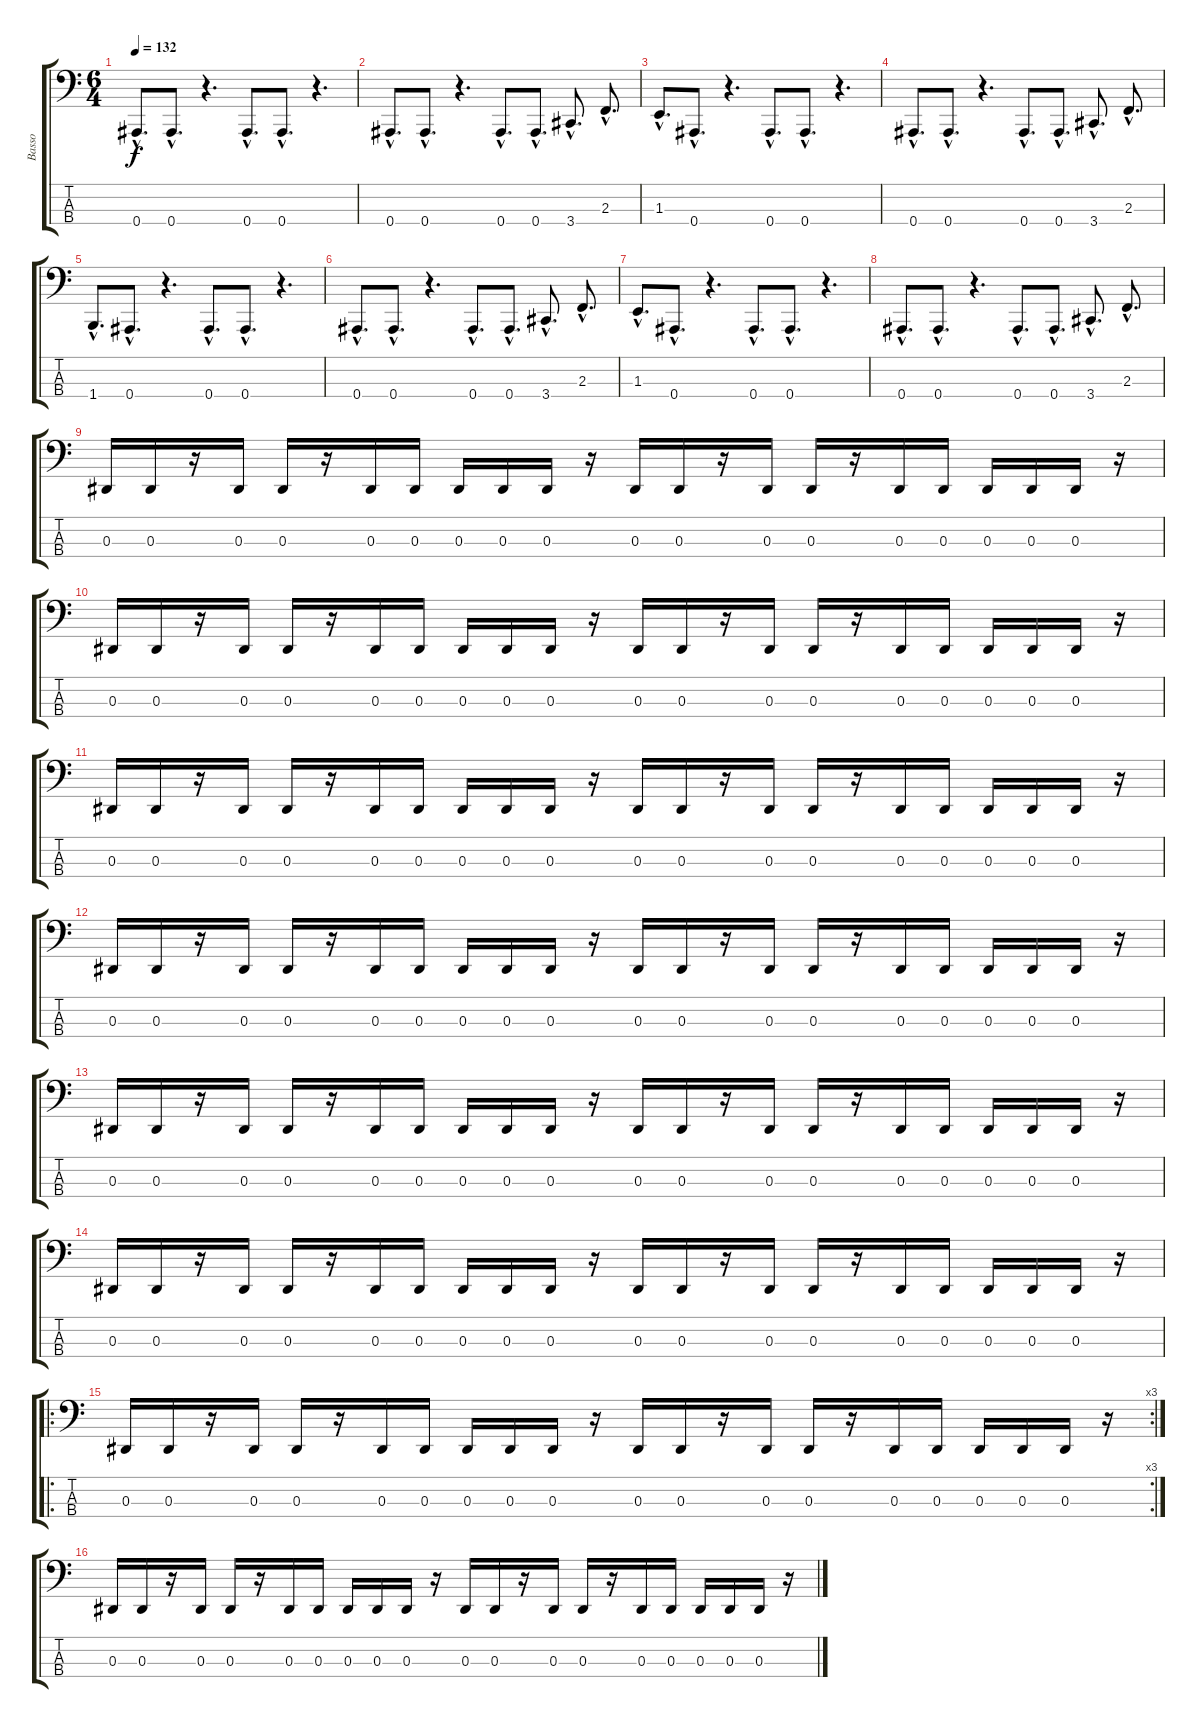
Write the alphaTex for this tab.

\track ("Basso" "Basso") {instrument slapbass2}
\staff {score tabs}
\tuning (Db2 Ab1 Eb1 Bb0) {hide}
\ts (6 4)
\tempo 132
\clef f4
\ks c
0.4{hac}.8{d dy f} 0.4{hac}.8{d} r.4{d} 0.4{hac}.8{d} 0.4{hac}.8{d} r.4{d} |
0.4{hac}.8{d} 0.4{hac}.8{d} r.4{d} 0.4{hac}.8{d} 0.4{hac}.8{d} 3.4{hac}.8{d} 2.3{hac}.8{d} |
1.3{hac}.8{d} 0.4{hac}.8{d} r.4{d} 0.4{hac}.8{d} 0.4{hac}.8{d} r.4{d} |
0.4{hac}.8{d} 0.4{hac}.8{d} r.4{d} 0.4{hac}.8{d} 0.4{hac}.8{d} 3.4{hac}.8{d} 2.3{hac}.8{d} |
1.4{hac}.8{d} 0.4{hac}.8{d} r.4{d} 0.4{hac}.8{d} 0.4{hac}.8{d} r.4{d} |
0.4{hac}.8{d} 0.4{hac}.8{d} r.4{d} 0.4{hac}.8{d} 0.4{hac}.8{d} 3.4{hac}.8{d} 2.3{hac}.8{d} |
1.3{hac}.8{d} 0.4{hac}.8{d} r.4{d} 0.4{hac}.8{d} 0.4{hac}.8{d} r.4{d} |
0.4{hac}.8{d} 0.4{hac}.8{d} r.4{d} 0.4{hac}.8{d} 0.4{hac}.8{d} 3.4{hac}.8{d} 2.3{hac}.8{d} |
0.3.16 0.3.16 r.16 0.3.16 0.3.16 r.16 0.3.16 0.3.16 0.3.16 0.3.16 0.3.16 r.16 0.3.16 0.3.16 r.16 0.3.16 0.3.16 r.16 0.3.16 0.3.16 0.3.16 0.3.16 0.3.16 r.16 |
0.3.16 0.3.16 r.16 0.3.16 0.3.16 r.16 0.3.16 0.3.16 0.3.16 0.3.16 0.3.16 r.16 0.3.16 0.3.16 r.16 0.3.16 0.3.16 r.16 0.3.16 0.3.16 0.3.16 0.3.16 0.3.16 r.16 |
0.3.16 0.3.16 r.16 0.3.16 0.3.16 r.16 0.3.16 0.3.16 0.3.16 0.3.16 0.3.16 r.16 0.3.16 0.3.16 r.16 0.3.16 0.3.16 r.16 0.3.16 0.3.16 0.3.16 0.3.16 0.3.16 r.16 |
0.3.16 0.3.16 r.16 0.3.16 0.3.16 r.16 0.3.16 0.3.16 0.3.16 0.3.16 0.3.16 r.16 0.3.16 0.3.16 r.16 0.3.16 0.3.16 r.16 0.3.16 0.3.16 0.3.16 0.3.16 0.3.16 r.16 |
0.3.16 0.3.16 r.16 0.3.16 0.3.16 r.16 0.3.16 0.3.16 0.3.16 0.3.16 0.3.16 r.16 0.3.16 0.3.16 r.16 0.3.16 0.3.16 r.16 0.3.16 0.3.16 0.3.16 0.3.16 0.3.16 r.16 |
0.3.16 0.3.16 r.16 0.3.16 0.3.16 r.16 0.3.16 0.3.16 0.3.16 0.3.16 0.3.16 r.16 0.3.16 0.3.16 r.16 0.3.16 0.3.16 r.16 0.3.16 0.3.16 0.3.16 0.3.16 0.3.16 r.16 |
\ro
\rc 3
0.3.16 0.3.16 r.16 0.3.16 0.3.16 r.16 0.3.16 0.3.16 0.3.16 0.3.16 0.3.16 r.16 0.3.16 0.3.16 r.16 0.3.16 0.3.16 r.16 0.3.16 0.3.16 0.3.16 0.3.16 0.3.16 r.16 |
0.3.16 0.3.16 r.16 0.3.16 0.3.16 r.16 0.3.16 0.3.16 0.3.16 0.3.16 0.3.16 r.16 0.3.16 0.3.16 r.16 0.3.16 0.3.16 r.16 0.3.16 0.3.16 0.3.16 0.3.16 0.3.16 r.16
